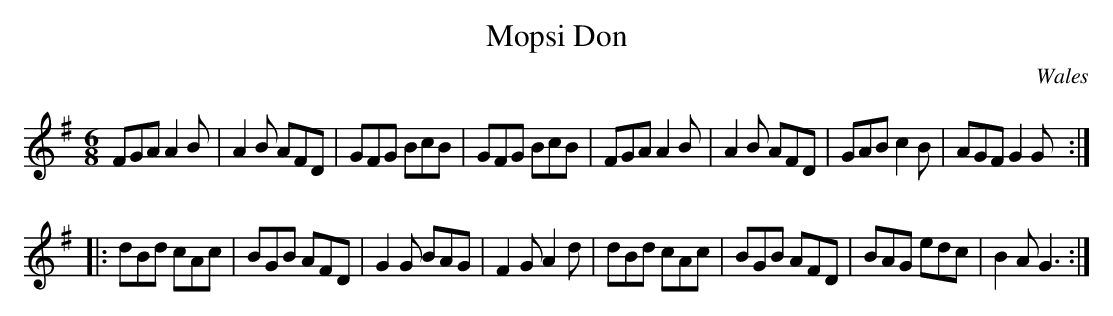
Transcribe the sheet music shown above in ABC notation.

X:1
T:Mopsi Don
M:6/8
O:Wales
K:G major
FGA A2B | A2B AFD | GFG BcB | GFG BcB | \
FGA A2B | A2B AFD | GAB c2B | AGF G2G ::
dBd cAc | BGB AFD | G2G BAG | F2G A2d |\
dBd cAc | BGB AFD | BAG edc | B2A G3 :|
